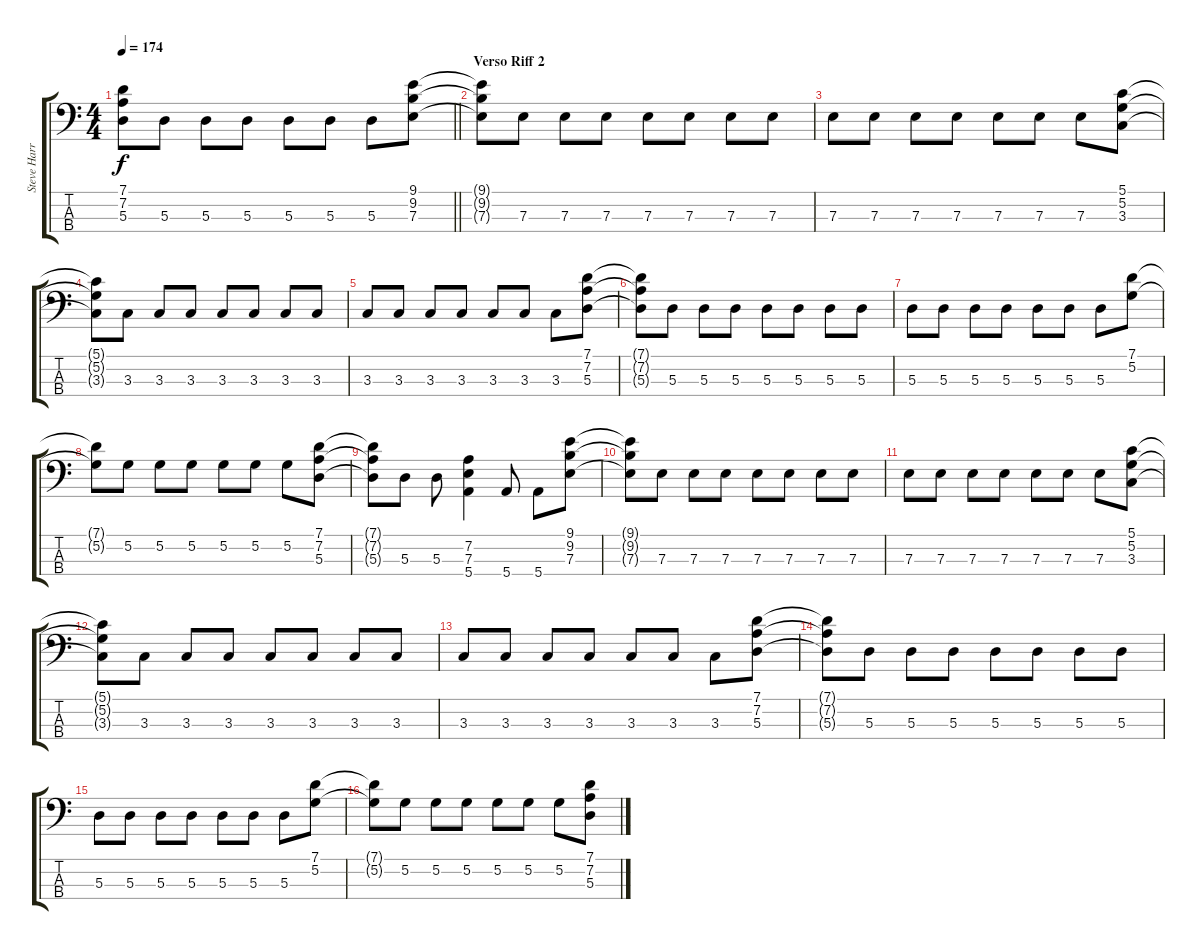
\track ("Steve Harris" "Steve Harr") {instrument electricbassfinger}
\staff {score tabs}
\tuning (G2 D2 A1 E1) {hide}
\ts (4 4)
\tempo 174
\clef f4
\barLineRight lightlight
\ks c
(7.1{t} 7.2{t} 5.3{t}).8{dy f} 5.3.8 5.3.8 5.3.8 5.3.8 5.3.8 5.3.8 (9.1 9.2 7.3).8 |
\section ("" "Verso Riff 2")
(9.1{t} 9.2{t} 7.3{t}).8 7.3.8 7.3.8 7.3.8 7.3.8 7.3.8 7.3.8 7.3.8 |
7.3.8 7.3.8 7.3.8 7.3.8 7.3.8 7.3.8 7.3.8 (5.1 5.2 3.3).8 |
(5.1{t} 5.2{t} 3.3{t}).8 3.3.8 3.3.8 3.3.8 3.3.8 3.3.8 3.3.8 3.3.8 |
3.3.8 3.3.8 3.3.8 3.3.8 3.3.8 3.3.8 3.3.8 (7.1 7.2 5.3).8 |
(7.1{t} 7.2{t} 5.3{t}).8 5.3.8 5.3.8 5.3.8 5.3.8 5.3.8 5.3.8 5.3.8 |
5.3.8 5.3.8 5.3.8 5.3.8 5.3.8 5.3.8 5.3.8 (7.1 5.2).8 |
(7.1{t} 5.2{t}).8 5.2.8 5.2.8 5.2.8 5.2.8 5.2.8 5.2.8 (7.1 7.2 5.3).8 |
(7.1{t} 7.2{t} 5.3{t}).8 5.3.8 5.3.8 (7.2 7.3 5.4).4 5.4.8 5.4.8 (9.1 9.2 7.3).8 |
(9.1{t} 9.2{t} 7.3{t}).8 7.3.8 7.3.8 7.3.8 7.3.8 7.3.8 7.3.8 7.3.8 |
7.3.8 7.3.8 7.3.8 7.3.8 7.3.8 7.3.8 7.3.8 (5.1 5.2 3.3).8 |
(5.1{t} 5.2{t} 3.3{t}).8 3.3.8 3.3.8 3.3.8 3.3.8 3.3.8 3.3.8 3.3.8 |
3.3.8 3.3.8 3.3.8 3.3.8 3.3.8 3.3.8 3.3.8 (7.1 7.2 5.3).8 |
(7.1{t} 7.2{t} 5.3{t}).8 5.3.8 5.3.8 5.3.8 5.3.8 5.3.8 5.3.8 5.3.8 |
5.3.8 5.3.8 5.3.8 5.3.8 5.3.8 5.3.8 5.3.8 (7.1 5.2).8 |
(7.1{t} 5.2{t}).8 5.2.8 5.2.8 5.2.8 5.2.8 5.2.8 5.2.8 (7.1 7.2 5.3).8
